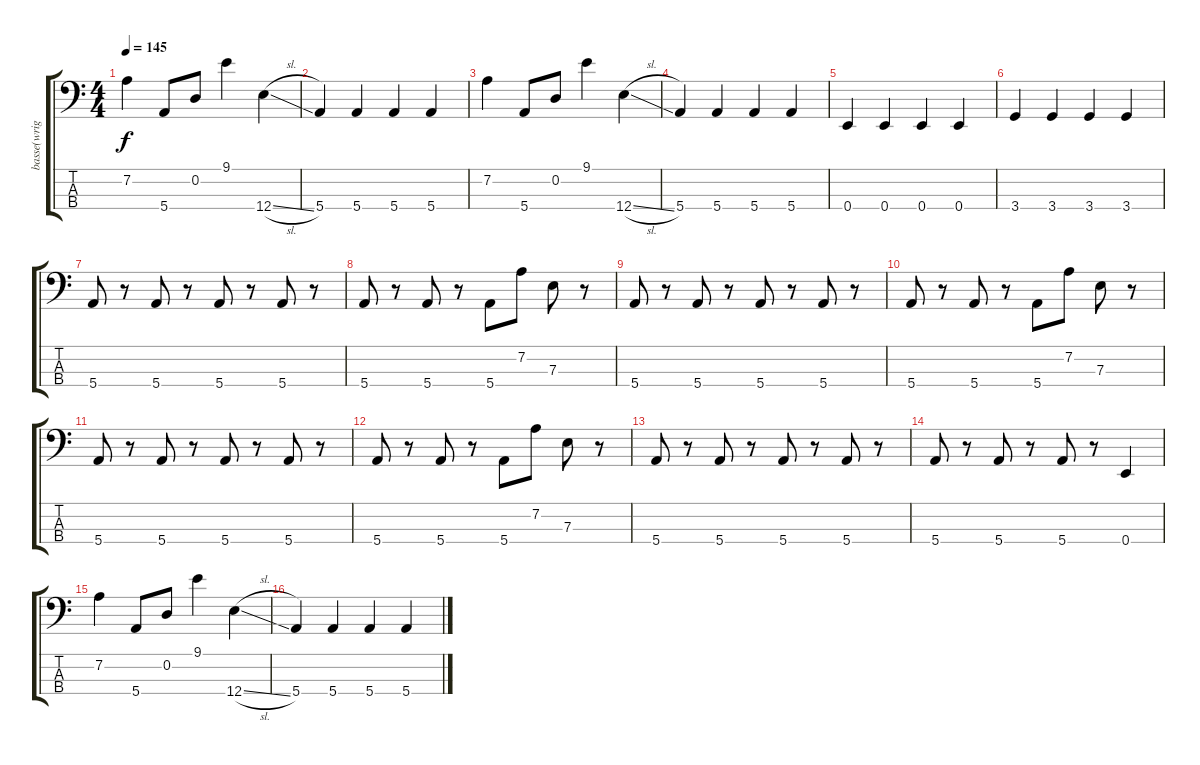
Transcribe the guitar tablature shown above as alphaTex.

\track ("basse(wright)" "basse(wrig") {instrument electricbassfinger}
\staff {score tabs}
\tuning (G2 D2 A1 E1) {hide}
\ts (4 4)
\tempo 145
\clef f4
\ks c
7.2.4{dy f} 5.4.8 0.2.8 9.1.4 12.4{sl}.4 |
5.4.4 5.4.4 5.4.4 5.4.4 |
7.2.4 5.4.8 0.2.8 9.1.4 12.4{sl}.4 |
5.4.4 5.4.4 5.4.4 5.4.4 |
0.4.4 0.4.4 0.4.4 0.4.4 |
3.4.4 3.4.4 3.4.4 3.4.4 |
5.4.8 r.8 5.4.8 r.8 5.4.8 r.8 5.4.8 r.8 |
5.4.8 r.8 5.4.8 r.8 5.4.8 7.2.8 7.3.8 r.8 |
5.4.8 r.8 5.4.8 r.8 5.4.8 r.8 5.4.8 r.8 |
5.4.8 r.8 5.4.8 r.8 5.4.8 7.2.8 7.3.8 r.8 |
5.4.8 r.8 5.4.8 r.8 5.4.8 r.8 5.4.8 r.8 |
5.4.8 r.8 5.4.8 r.8 5.4.8 7.2.8 7.3.8 r.8 |
5.4.8 r.8 5.4.8 r.8 5.4.8 r.8 5.4.8 r.8 |
5.4.8 r.8 5.4.8 r.8 5.4.8 r.8 0.4.4 |
7.2.4 5.4.8 0.2.8 9.1.4 12.4{sl}.4 |
5.4.4 5.4.4 5.4.4 5.4.4
